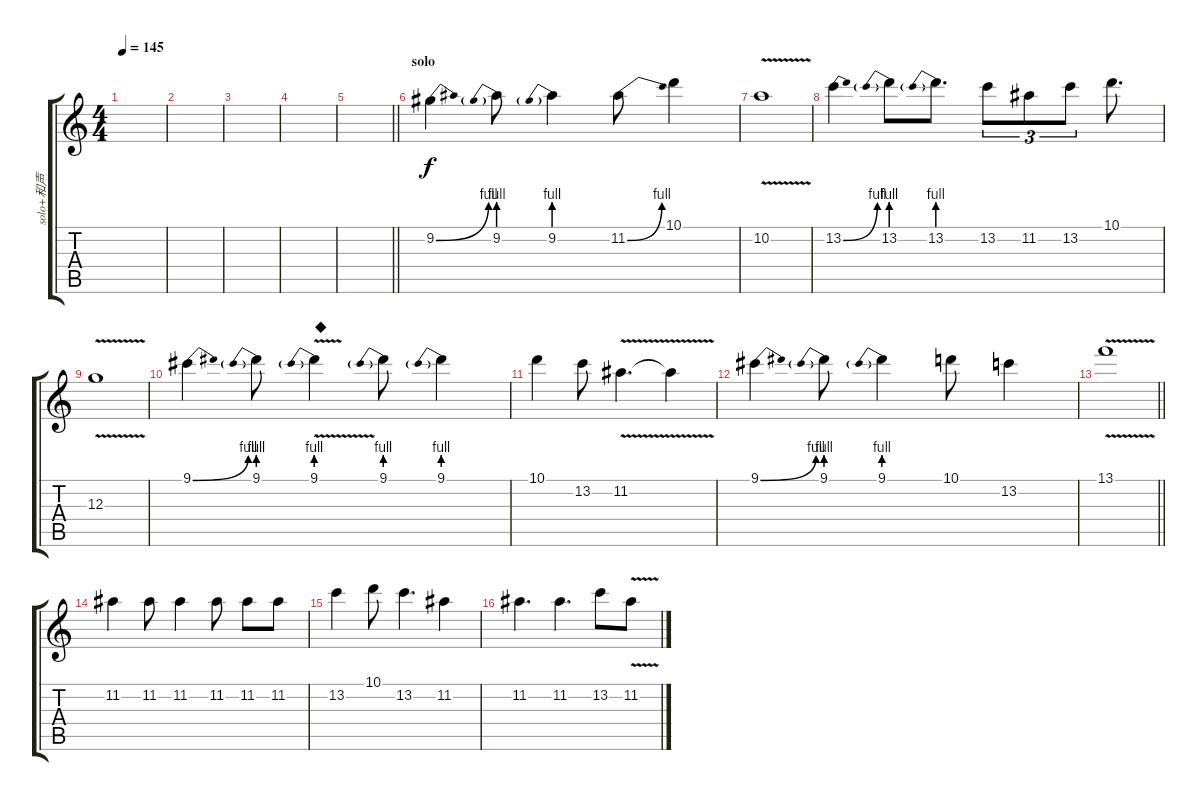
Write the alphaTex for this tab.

\track ("solo+和声" "solo+和声") {instrument overdrivenguitar}
\staff {score tabs}
\tuning (E4 B3 G3 D3 A2 E2) {hide}
\ts (4 4)
\tempo 145
\clef g2
\ks c
|
|
|
|
\barLineRight lightlight
|
\section ("" "solo")
9.2{be (bend 0 0 60 4)}.4 9.2{be (prebend 0 4 60 4)}.8 9.2{be (prebend 0 4 60 4)}.4 11.2{be (bend 0 0 60 4)}.8 10.1.4 |
10.2{v}.1 |
13.2{be (bend 0 0 60 4)}.4 13.2{be (prebend 0 4 60 4)}.8 13.2{be (prebend 0 4 60 4)}.8{d} 13.2.8{tu (3 2)} 11.2.8{tu (3 2)} 13.2.8{tu (3 2)} 10.1.8{d} |
12.3{v}.1 |
9.1{be (bend 0 0 60 4)}.4 9.1{be (prebend 0 4 60 4)}.8 9.1{be (prebend 0 4 60 4) v}.4{txt "◆"} 9.1{be (prebend 0 4 60 4)}.8 9.1{be (prebend 0 4 60 4)}.4 |
10.1.4 13.2.8 11.2{v}.4{d} 11.2{t}.4 |
9.1{be (bend 0 0 60 4)}.4 9.1{be (prebend 0 4 60 4)}.8 9.1{be (prebend 0 4 60 4)}.4 10.1.8 13.2.4 |
\barLineRight lightlight
13.1{v}.1 |
\section ("" "")
11.2.4 11.2.8 11.2.4 11.2.8 11.2.8 11.2.8 |
13.2.4 10.1.8 13.2.4{d} 11.2.4 |
11.2.4{d} 11.2.4{d} 13.2.8 11.2{v}.8
